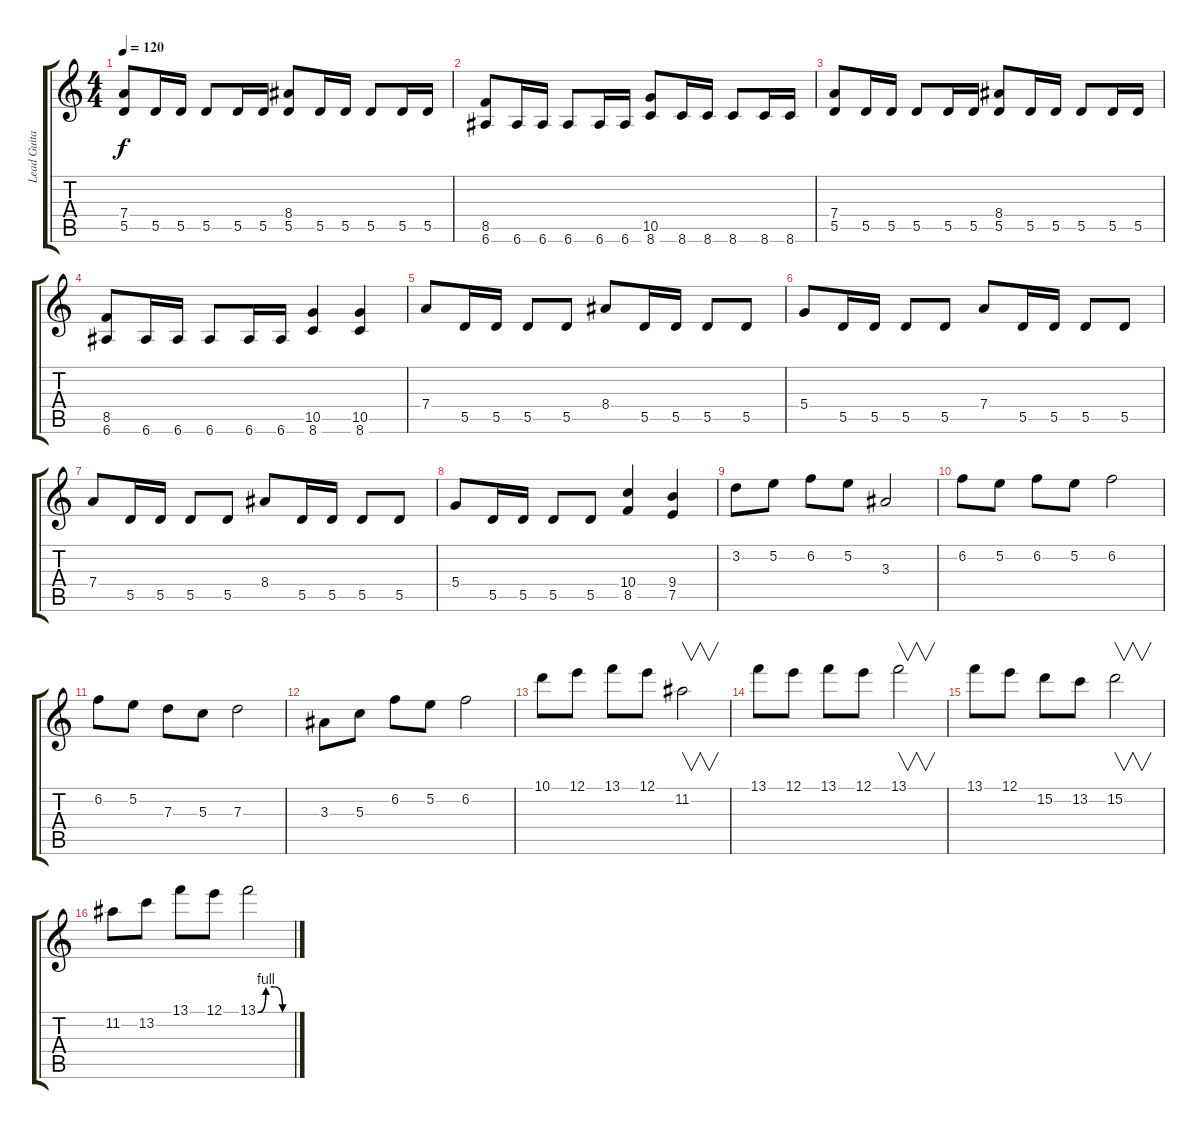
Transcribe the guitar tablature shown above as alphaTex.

\track ("Lead Guitar Eugene" "Lead Guita") {instrument distortionguitar}
\staff {score tabs}
\tuning (E4 B3 G3 D3 A2 E2) {hide}
\ts (4 4)
\tempo 120
\clef g2
\ks c
(7.4 5.5).8{dy f} 5.5.16 5.5.16 5.5.8 5.5.16 5.5.16 (8.4 5.5).8 5.5.16 5.5.16 5.5.8 5.5.16 5.5.16 |
(8.5 6.6).8 6.6.16 6.6.16 6.6.8 6.6.16 6.6.16 (10.5 8.6).8 8.6.16 8.6.16 8.6.8 8.6.16 8.6.16 |
(7.4 5.5).8 5.5.16 5.5.16 5.5.8 5.5.16 5.5.16 (8.4 5.5).8 5.5.16 5.5.16 5.5.8 5.5.16 5.5.16 |
(8.5 6.6).8 6.6.16 6.6.16 6.6.8 6.6.16 6.6.16 (10.5 8.6).4 (10.5 8.6).4 |
7.4.8 5.5.16 5.5.16 5.5.8 5.5.8 8.4.8 5.5.16 5.5.16 5.5.8 5.5.8 |
5.4.8 5.5.16 5.5.16 5.5.8 5.5.8 7.4.8 5.5.16 5.5.16 5.5.8 5.5.8 |
7.4.8 5.5.16 5.5.16 5.5.8 5.5.8 8.4.8 5.5.16 5.5.16 5.5.8 5.5.8 |
5.4.8 5.5.16 5.5.16 5.5.8 5.5.8 (10.4 8.5).4 (9.4 7.5).4 |
3.2.8 5.2.8 6.2.8 5.2.8 3.3.2 |
6.2.8 5.2.8 6.2.8 5.2.8 6.2.2 |
6.2.8 5.2.8 7.3.8 5.3.8 7.3.2 |
3.3.8 5.3.8 6.2.8 5.2.8 6.2.2 |
10.1.8 12.1.8 13.1.8 12.1.8 11.2.2{v} |
13.1.8 12.1.8 13.1.8 12.1.8 13.1.2{v} |
13.1.8 12.1.8 15.2.8 13.2.8 15.2.2{v} |
11.2.8 13.2.8 13.1.8 12.1.8 13.1{be (custom 0 0 15 4 30 4 45 0 60 0)}.2
